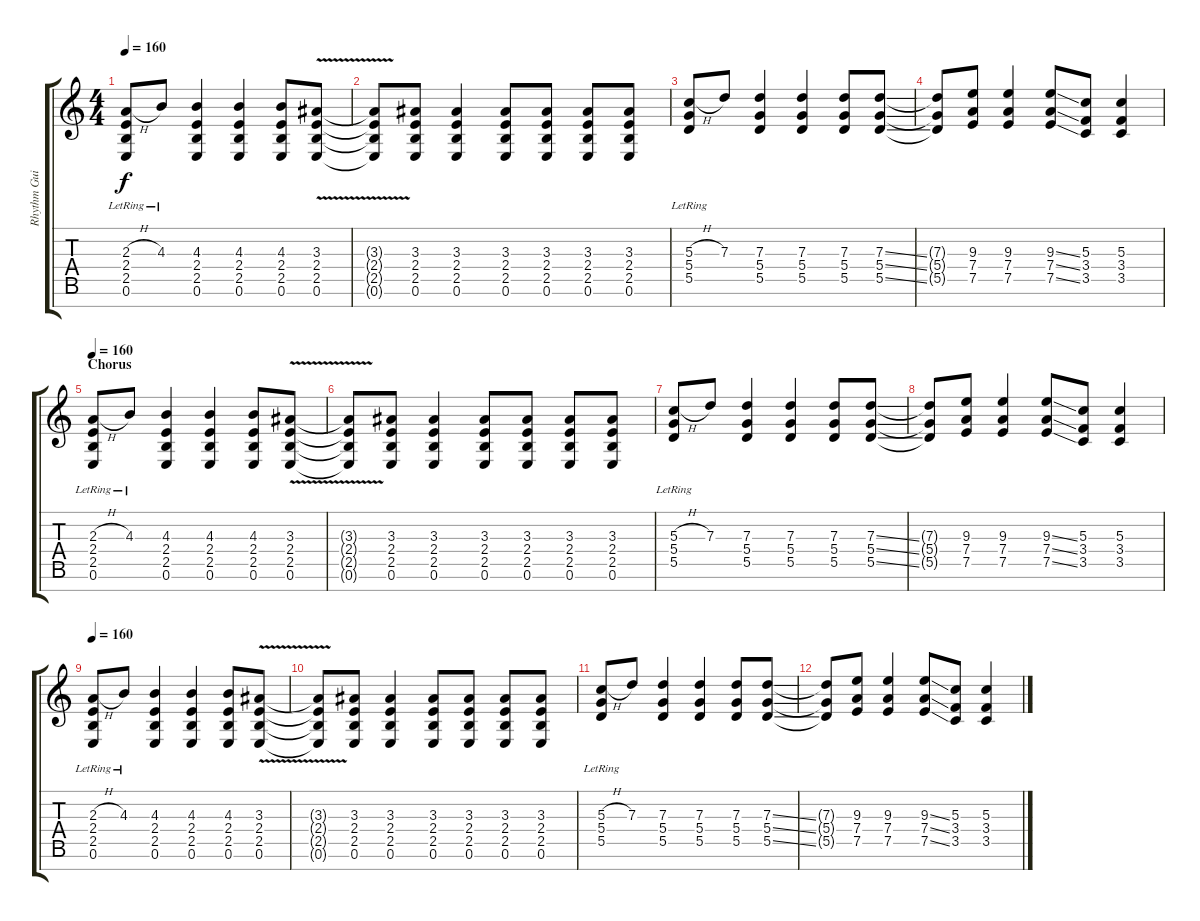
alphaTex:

\track ("Rhythm Guitar L" "Rhythm Gui") {instrument overdrivenguitar}
\staff {score tabs}
\tuning (E4 B3 G3 D3 A2 E2 B1) {hide}
\ts (4 4)
\tempo 160
\clef g2
\ks c
(2.3{h} 2.4{lr} 2.5{lr} 0.6{lr}).8{dy f} 4.3{lr}.8 (4.3 2.4 2.5 0.6).4 (4.3 2.4 2.5 0.6).4 (4.3 2.4 2.5 0.6).8 (3.3{v} 2.4 2.5 0.6).8 |
(3.3{t} 2.4{t} 2.5{t} 0.6{t}).8 (3.3 2.4 2.5 0.6).8 (3.3 2.4 2.5 0.6).4 (3.3 2.4 2.5 0.6).8 (3.3 2.4 2.5 0.6).8 (3.3 2.4 2.5 0.6).8 (3.3 2.4 2.5 0.6).8 |
(5.3{h} 5.4{lr} 5.5{lr}).8 7.3.8 (7.3 5.4 5.5).4 (7.3 5.4 5.5).4 (7.3 5.4 5.5).8 (7.3{ss} 5.4{ss} 5.5{ss}).8 |
(7.3{t} 5.4{t} 5.5{t}).8 (9.3 7.4 7.5).8 (9.3 7.4 7.5).4 (9.3{ss} 7.4{ss} 7.5{ss}).8 (5.3 3.4 3.5).8 (5.3 3.4 3.5).4 |
\section ("" "Chorus")
\tempo 160
(2.3{h} 2.4{lr} 2.5{lr} 0.6{lr}).8 4.3{lr}.8 (4.3 2.4 2.5 0.6).4 (4.3 2.4 2.5 0.6).4 (4.3 2.4 2.5 0.6).8 (3.3{v} 2.4 2.5 0.6).8 |
(3.3{t} 2.4{t} 2.5{t} 0.6{t}).8 (3.3 2.4 2.5 0.6).8 (3.3 2.4 2.5 0.6).4 (3.3 2.4 2.5 0.6).8 (3.3 2.4 2.5 0.6).8 (3.3 2.4 2.5 0.6).8 (3.3 2.4 2.5 0.6).8 |
(5.3{h} 5.4{lr} 5.5{lr}).8 7.3.8 (7.3 5.4 5.5).4 (7.3 5.4 5.5).4 (7.3 5.4 5.5).8 (7.3{ss} 5.4{ss} 5.5{ss}).8 |
(7.3{t} 5.4{t} 5.5{t}).8 (9.3 7.4 7.5).8 (9.3 7.4 7.5).4 (9.3{ss} 7.4{ss} 7.5{ss}).8 (5.3 3.4 3.5).8 (5.3 3.4 3.5).4 |
\tempo 160
(2.3{h} 2.4{lr} 2.5{lr} 0.6{lr}).8 4.3{lr}.8 (4.3 2.4 2.5 0.6).4 (4.3 2.4 2.5 0.6).4 (4.3 2.4 2.5 0.6).8 (3.3{v} 2.4 2.5 0.6).8 |
(3.3{t} 2.4{t} 2.5{t} 0.6{t}).8 (3.3 2.4 2.5 0.6).8 (3.3 2.4 2.5 0.6).4 (3.3 2.4 2.5 0.6).8 (3.3 2.4 2.5 0.6).8 (3.3 2.4 2.5 0.6).8 (3.3 2.4 2.5 0.6).8 |
(5.3{h} 5.4{lr} 5.5{lr}).8 7.3.8 (7.3 5.4 5.5).4 (7.3 5.4 5.5).4 (7.3 5.4 5.5).8 (7.3{ss} 5.4{ss} 5.5{ss}).8 |
(7.3{t} 5.4{t} 5.5{t}).8 (9.3 7.4 7.5).8 (9.3 7.4 7.5).4 (9.3{ss} 7.4{ss} 7.5{ss}).8 (5.3 3.4 3.5).8 (5.3 3.4 3.5).4
